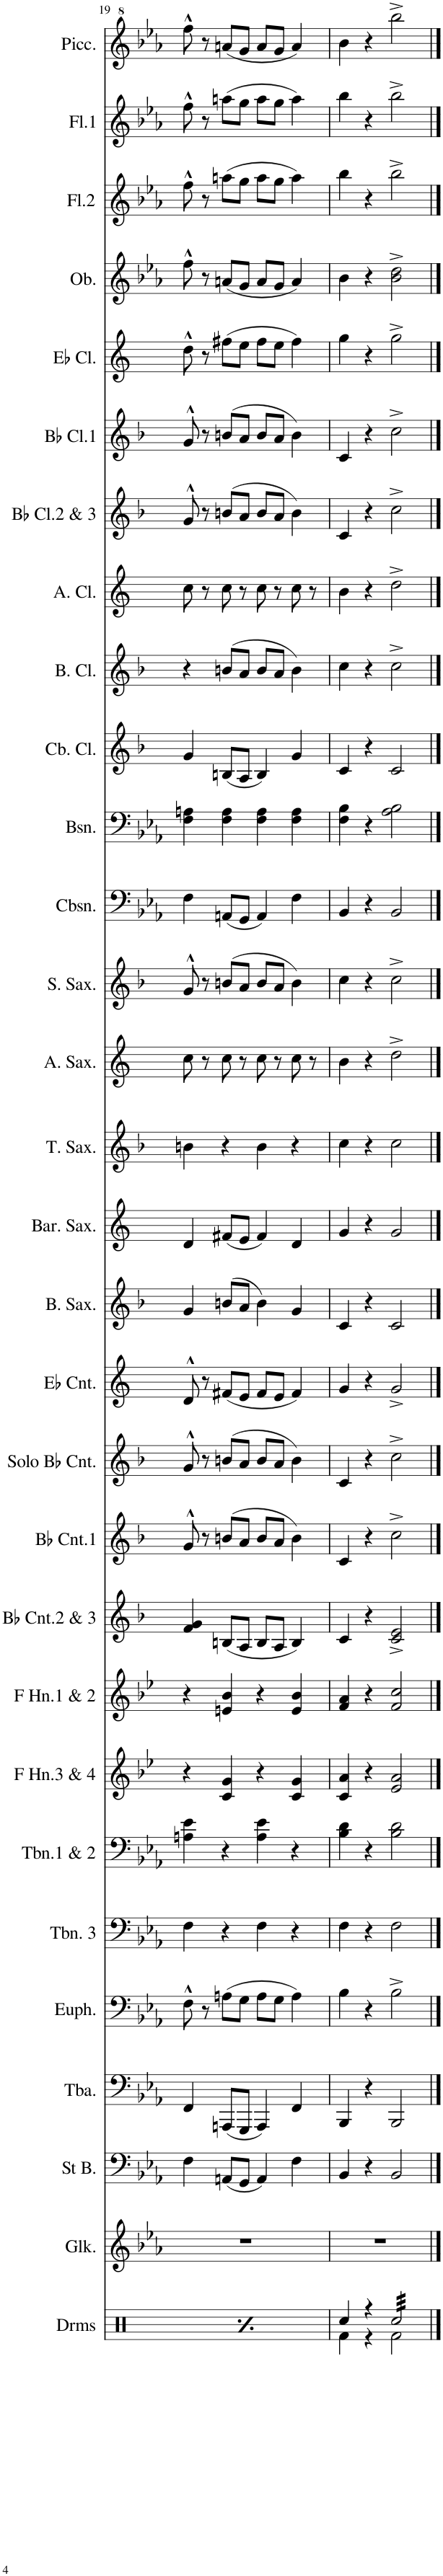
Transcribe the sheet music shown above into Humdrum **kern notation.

**kern	**dynam	**kern	**kern	**kern	**kern	**kern	**kern	**kern	**kern	**kern	**kern	**kern	**kern	**kern	**kern	**kern	**kern	**kern	**kern	**kern	**kern	**kern	**kern	**kern	**kern	**kern	**kern	**kern	**kern	**kern
*part30	*part30	*part29	*part28	*part27	*part26	*part25	*part24	*part23	*part22	*part21	*part20	*part19	*part18	*part17	*part16	*part15	*part14	*part13	*part12	*part11	*part10	*part9	*part8	*part7	*part6	*part5	*part4	*part3	*part2	*part1
*staff30	*staff30	*staff29	*staff28	*staff27	*staff26	*staff25	*staff24	*staff23	*staff22	*staff21	*staff20	*staff19	*staff18	*staff17	*staff16	*staff15	*staff14	*staff13	*staff12	*staff11	*staff10	*staff9	*staff8	*staff7	*staff6	*staff5	*staff4	*staff3	*staff2	*staff1
*I"Drums (S.D. B.D. Crash Cymbals)	*	*I"Glockenspiel	*I"String Bass	*I"Tuba	*I"Euphonium	*I"3rd Trombone	*I"1st and 2nd Trombone	*I"3rd and 4th Horn in F	*I"1st and 2nd Horn in F	*I"2nd and 3rd Bb Cornet	*I"1st Bb Cornet	*I"Solo Bb Cornet	*I"Eb Cornet	*I"Bass Saxophone	*I"Baritone Saxophone	*I"Tenor Saxophone	*I"Alto Saxophone	*I"Soprano Saxophone	*I"Contrabassoon	*I"Bassoons	*I"Contrabass Clarinet	*I"Bass Clarinet	*I"Alto Clarinet	*I"2nd and 3rd Bb Clarinets	*I"1st Bb Clarinet	*I"Eb Clarinet	*I"Oboes	*I"2nd Flute	*I"1st Flute	*I"Piccolo
*I'Drms	*	*I'Glk.	*I'St B.	*I'Tba.	*I'Euph.	*I'Tbn. 3	*	*	*	*	*I'Bb Cnt.1	*I'Solo Bb Cnt.	*I'Eb Cnt.	*I'B. Sax.	*I'Bar. Sax.	*I'T. Sax.	*I'A. Sax.	*I'S. Sax.	*I'Cbsn.	*I'Bsn.	*I'Cb. Cl.	*I'B. Cl.	*I'A. Cl.	*	*I'Bb Cl.1	*I'Eb Cl.	*I'Ob.	*I'Fl.2	*I'Fl.1	*I'Picc.
!!LO:PB:g=z
*clefX	*	*clefG2	*clefF4	*clefF4	*clefF4	*clefF4	*clefF4	*clefG2	*clefG2	*clefG2	*clefG2	*clefG2	*clefG2	*clefG2	*clefG2	*clefG2	*clefG2	*clefG2	*clefF4	*clefF4	*clefG2	*clefG2	*clefG2	*clefG2	*clefG2	*clefG2	*clefG2	*clefG2	*clefG2	*clefG^2
*	*	*Trd-14c-24	*Trd7c12	*	*	*	*	*Trd4c7	*Trd4c7	*Trd1c2	*Trd1c2	*Trd1c2	*Trd-2c-3	*Trd15c26	*Trd12c21	*Trd8c14	*Trd5c9	*Trd1c2	*Trd7c12	*	*Trd15c26	*Trd8c14	*Trd5c9	*Trd1c2	*Trd1c2	*Trd-2c-3	*	*	*	*Trd-7c-12
*k[]	*	*k[b-e-a-]	*k[b-e-a-]	*k[b-e-a-]	*k[b-e-a-]	*k[b-e-a-]	*k[b-e-a-]	*k[b-e-]	*k[b-e-]	*k[b-]	*k[b-]	*k[b-]	*k[]	*k[b-]	*k[]	*k[b-]	*k[]	*k[b-]	*k[b-e-a-]	*k[b-e-a-]	*k[b-]	*k[b-]	*k[]	*k[b-]	*k[b-]	*k[]	*k[b-e-a-]	*k[b-e-a-]	*k[b-e-a-]	*k[b-e-a-]
*M2/2	*	*M2/2	*M2/2	*M2/2	*M2/2	*M2/2	*M2/2	*M2/2	*M2/2	*M2/2	*M2/2	*M2/2	*M2/2	*M2/2	*M2/2	*M2/2	*M2/2	*M2/2	*M2/2	*M2/2	*M2/2	*M2/2	*M2/2	*M2/2	*M2/2	*M2/2	*M2/2	*M2/2	*M2/2	*M2/2
*met(c|)	*	*met(c|)	*met(c|)	*met(c|)	*met(c|)	*met(c|)	*met(c|)	*met(c|)	*met(c|)	*met(c|)	*met(c|)	*met(c|)	*met(c|)	*met(c|)	*met(c|)	*met(c|)	*met(c|)	*met(c|)	*met(c|)	*met(c|)	*met(c|)	*met(c|)	*met(c|)	*met(c|)	*met(c|)	*met(c|)	*met(c|)	*met(c|)	*met(c|)	*met(c|)
=19	=19	=19	=19	=19	=19	=19	=19	=19	=19	=19	=19	=19	=19	=19	=19	=19	=19	=19	=19	=19	=19	=19	=19	=19	=19	=19	=19	=19	=19	=19
*^	*	*	*	*	*	*	*	*	*	*	*	*	*	*	*	*	*	*	*	*	*	*	*	*	*	*	*	*	*	*
!	!	!LO:DY:b	!	!	!	!	!	!	!	!	!	!	!	!	!	!	!	!	!	!	!	!	!	!	!	!	!	!	!	!	!
4Rcc/	4Rf\	f	1r	4F\	4FF/	8F^^\	4F\	4An\ 4e-\	4r	4r	4f/ 4g/	8g^^/	8g^^/	8d^^/	4g/	4d/	4bn\	8cc\	8g^^/	4F\	4F\ 4An\	4g/	4r	8cc\	8g^^/	8g^^/	8dd^^\	8ff^^\	8ff^^\	8ff^^\	8fff^^\
.	.	.	.	.	.	8r	.	.	.	.	.	8r	8r	8r	.	.	.	8r	8r	.	.	.	.	8r	8r	8r	8r	8r	8r	8r	8r
8qRcc/	.	.	.	.	.	.	.	.	.	.	.	.	.	.	.	.	.	.	.	.	.	.	.	.	.	.	.	.	.	.	.
4Rcc/	4r	.	.	(8AAn/L	(8AAAn/L	(8An\L	4r	4r	4c/ 4g/	4en/ 4b-/	(8Bn/L	(8bn/L	(8bn/L	(8f#X/L	(8bn/L	(8f#X/L	4r	8cc\	(8bn/L	(8AAn/L	4F\ 4A\	(8Bn/L	(8bn/L	8cc\	(8bn/L	(8bn/L	(8ff#X\L	(8an/L	(8aan\L	(8aan\L	(8aan/L
.	.	.	.	8GG/J	8GGG/J	8G\J	.	.	.	.	8A/J	8a/J	8a/J	8e/J	8a/J	8e/J	.	8r	8a/J	8GG/J	.	8A/J	8a/J	8r	8a/J	8a/J	8ee\J	8g/J	8gg\J	8gg\J	8gg/J
4Rcc/	4Rf\	.	.	4AA/)	4AAA/)	8A\L	4F\	4A\ 4e-\	4r	4r	8B/L	8b/L	8b/L	8f#/L	4b\)	4f#/)	4b\	8cc\	8b/L	4AA/)	4F\ 4A\	4B/)	8b/L	8cc\	8b/L	8b/L	8ff#\L	8a/L	8aa\L	8aa\L	8aa/L
.	.	.	.	.	.	8G\J	.	.	.	.	8A/J	8a/J	8a/J	8e/J	.	.	.	8r	8a/J	.	.	.	8a/J	8r	8a/J	8a/J	8ee\J	8g/J	8gg\J	8gg\J	8gg/J
8qRcc/	.	.	.	.	.	.	.	.	.	.	.	.	.	.	.	.	.	.	.	.	.	.	.	.	.	.	.	.	.	.	.
4Rcc/	4r	.	.	4F\	4FF/	4A\)	4r	4r	4c/ 4g/	4e/ 4b-/	4B/)	4b\)	4b\)	4f#/)	4g/	4d/	4r	8cc\	4b\)	4F\	4F\ 4A\	4g/	4b\)	8cc\	4b\)	4b\)	4ff#\)	4a/)	4aa\)	4aa\)	4aa/)
.	.	.	.	.	.	.	.	.	.	.	.	.	.	.	.	.	.	8r	.	.	.	.	.	8r	.	.	.	.	.	.	.
=20	=20	=20	=20	=20	=20	=20	=20	=20	=20	=20	=20	=20	=20	=20	=20	=20	=20	=20	=20	=20	=20	=20	=20	=20	=20	=20	=20	=20	=20	=20	=20
4Rcc/	4Rf\	.	1r	4BB-/	4BBB-/	4B-\	4F\	4B-\ 4d\	4c/ 4a/	4f/ 4a/	4c/	4c/	4c/	4g/	4c/	4g/	4cc\	4b\	4cc\	4BB-/	4F\ 4B-\	4c/	4cc\	4b\	4c/	4c/	4gg\	4b-\	4bb-\	4bb-\	4bb-\
4r	4r	.	.	4r	4r	4r	4r	4r	4r	4r	4r	4r	4r	4r	4r	4r	4r	4r	4r	4r	4r	4r	4r	4r	4r	4r	4r	4r	4r	4r	4r
*tremolo	*	*	*	*	*	*	*	*	*	*	*	*	*	*	*	*	*	*	*	*	*	*	*	*	*	*	*	*	*	*	*
32Rcc/LLL	2Rf\	.	.	2BB-/	2BBB-/	2B-^\	2F\	2B-\ 2d\	2e-/ 2a/	2f/ 2cc/	2c/^ 2e/^	2cc^\	2cc^\	2g^/	2c/	2g/	2cc\	2dd^\	2cc^\	2BB-/	2A-\ 2B-\	2c/	2cc^\	2dd^\	2cc^\	2cc^\	2gg^\	2b-\^ 2dd\^	2bb-^\	2bb-^\	2bbb-^\
32Rcc/	.	.	.	.	.	.	.	.	.	.	.	.	.	.	.	.	.	.	.	.	.	.	.	.	.	.	.	.	.	.	.
32Rcc/	.	.	.	.	.	.	.	.	.	.	.	.	.	.	.	.	.	.	.	.	.	.	.	.	.	.	.	.	.	.	.
32Rcc/	.	.	.	.	.	.	.	.	.	.	.	.	.	.	.	.	.	.	.	.	.	.	.	.	.	.	.	.	.	.	.
32Rcc/	.	.	.	.	.	.	.	.	.	.	.	.	.	.	.	.	.	.	.	.	.	.	.	.	.	.	.	.	.	.	.
32Rcc/	.	.	.	.	.	.	.	.	.	.	.	.	.	.	.	.	.	.	.	.	.	.	.	.	.	.	.	.	.	.	.
32Rcc/	.	.	.	.	.	.	.	.	.	.	.	.	.	.	.	.	.	.	.	.	.	.	.	.	.	.	.	.	.	.	.
32Rcc/	.	.	.	.	.	.	.	.	.	.	.	.	.	.	.	.	.	.	.	.	.	.	.	.	.	.	.	.	.	.	.
32Rcc/	.	.	.	.	.	.	.	.	.	.	.	.	.	.	.	.	.	.	.	.	.	.	.	.	.	.	.	.	.	.	.
32Rcc/	.	.	.	.	.	.	.	.	.	.	.	.	.	.	.	.	.	.	.	.	.	.	.	.	.	.	.	.	.	.	.
32Rcc/	.	.	.	.	.	.	.	.	.	.	.	.	.	.	.	.	.	.	.	.	.	.	.	.	.	.	.	.	.	.	.
32Rcc/	.	.	.	.	.	.	.	.	.	.	.	.	.	.	.	.	.	.	.	.	.	.	.	.	.	.	.	.	.	.	.
32Rcc/	.	.	.	.	.	.	.	.	.	.	.	.	.	.	.	.	.	.	.	.	.	.	.	.	.	.	.	.	.	.	.
32Rcc/	.	.	.	.	.	.	.	.	.	.	.	.	.	.	.	.	.	.	.	.	.	.	.	.	.	.	.	.	.	.	.
32Rcc/	.	.	.	.	.	.	.	.	.	.	.	.	.	.	.	.	.	.	.	.	.	.	.	.	.	.	.	.	.	.	.
32Rcc/JJJ	.	.	.	.	.	.	.	.	.	.	.	.	.	.	.	.	.	.	.	.	.	.	.	.	.	.	.	.	.	.	.
*Xtremolo	*	*	*	*	*	*	*	*	*	*	*	*	*	*	*	*	*	*	*	*	*	*	*	*	*	*	*	*	*	*	*
*v	*v	*	*	*	*	*	*	*	*	*	*	*	*	*	*	*	*	*	*	*	*	*	*	*	*	*	*	*	*	*	*
==	==	==	==	==	==	==	==	==	==	==	==	==	==	==	==	==	==	==	==	==	==	==	==	==	==	==	==	==	==	==
*-	*-	*-	*-	*-	*-	*-	*-	*-	*-	*-	*-	*-	*-	*-	*-	*-	*-	*-	*-	*-	*-	*-	*-	*-	*-	*-	*-	*-	*-	*-
